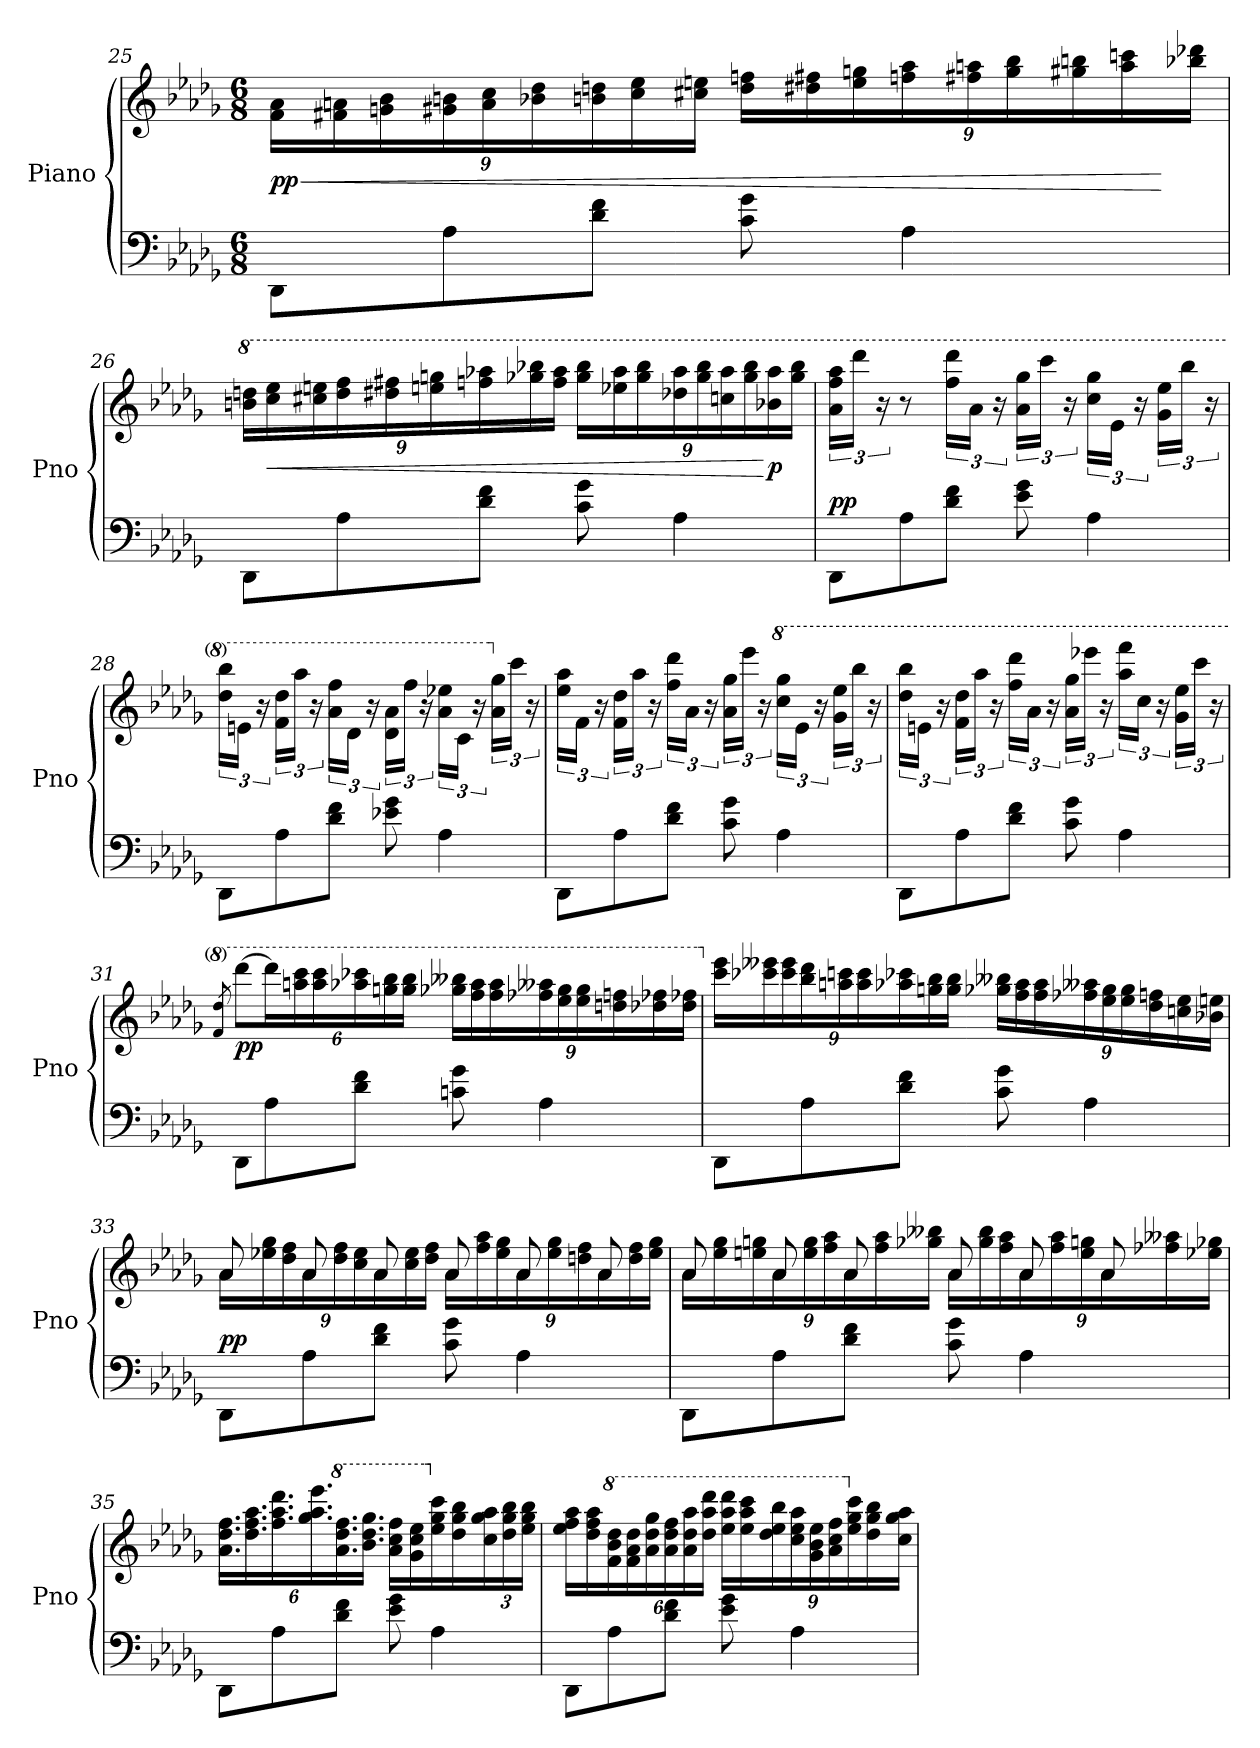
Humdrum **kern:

**kern	**kern	**dynam
*part1	*part1	*part1
*staff2	*staff1	*staff1/2
*I"Piano	*	*
*I'Pno	*	*
!!LO:LB:g=z
*clefF4	*clefG2	*
*k[b-e-a-d-g-]	*k[b-e-a-d-g-]	*
*M6/8	*M6/8	*
*	*Xbrackettup	*
=25	=25	=25
!	!	!LO:HP:b
!	!	!LO:DY:n=1:b
8DD-\L	24f\ 24a-\LL	< pp
.	24f#X\ 24an\	.
.	24gn\ 24b-\	.
8A-\	24g#X\ 24bn\	.
.	24a\ 24cc\	.
.	24b-X\ 24dd-\	.
8d-\ 8f\J	24bn\ 24ddn\	.
.	24cc\ 24ee-\	.
.	24cc#X\ 24een\JJ	.
8c\ 8g-\	24dd\ 24ffn\LL	.
.	24dd#X\ 24ff#X\	.
.	24ee\ 24ggn\	.
4A-\	24ffn\ 24aa-\	.
.	24ff#X\ 24aan\	.
.	24gg\ 24bb-\	.
.	24gg#X\ 24bbn\	.
.	24aa\ 24cccn\	.
.	24bb-X\ 24ddd-X\JJ	[
=26	=26	=26
*	*8va	*
8DD-\L	24bbn\ 24dddn\LL	.
!	!	!LO:HP:b
.	24ccc\ 24eee-\	<
.	24ccc#X\ 24eeen\	.
8A-\	24ddd\ 24fff\	.
.	24ddd#X\ 24fff#X\	.
.	24eeen\ 24gggn\	.
8d-\ 8f\J	24fffn\ 24aaa-X\	.
.	24ggg-X\ 24bbb-X\	.
.	24fff\ 24aaa-\JJ	.
8c\ 8g-\	24ggg-\ 24bbb-\LL	.
.	24eee-X\ 24aaa-\	.
.	24ggg-\ 24bbb-\	.
4A-\	24ddd-X\ 24aaa-\	.
.	24ggg-\ 24bbb-\	.
.	24cccn\ 24aaa-\	.
.	24ggg-\ 24bbb-\	.
!	!	!LO:DY:n=1:b
.	24bb-X\ 24aaa-\	[ p
.	24ggg-\ 24bbb-\JJ	.
!!LO:LB:g=z
=27	=27	=27
*	*brackettup	*
!	!	!LO:DY:a=2
8DD-\L	24aa-\ 24fff\ 24aaa-\LL	pp
.	24dddd-\JJ	.
.	24r	.
8A-\	8r	.
8d-\ 8f\J	24fff\ 24dddd-\LL	.
.	24aa-\JJ	.
.	24r	.
8e-\ 8g-\	24aa-\ 24ggg-\LL	.
.	24cccc\JJ	.
.	24r	.
4A-\	24ccc\ 24ggg-\LL	.
.	24ee-\JJ	.
.	24r	.
.	24gg-\ 24eee-\LL	.
.	24bbb-\JJ	.
.	24r	.
=28	=28	=28
8DD-\L	24ddd-\ 24bbb-\LL	.
.	24een\JJ	.
.	24r	.
8A-\	24ff\ 24ddd-\LL	.
.	24aaa-\JJ	.
.	24r	.
8d-\ 8f\J	24aa-\ 24fff\LL	.
.	24dd-\JJ	.
.	24r	.
8e-X\ 8g-\	24dd-\ 24aa-\LL	.
.	24fff\JJ	.
.	24r	.
4A-\	24aa-\ 24eee-X\LL	.
.	24cc\JJ	.
.	24r	.
*	*X8va	*
.	24a-\ 24gg-\LL	.
.	24ccc\JJ	.
.	24r	.
=29	=29	=29
8DD-\L	24ee-\ 24aa-\LL	.
.	24f\JJ	.
.	24r	.
8A-\	24f\ 24dd-\LL	.
.	24aa-\JJ	.
.	24r	.
8d-\ 8f\J	24ff\ 24ddd-\LL	.
.	24a-\JJ	.
.	24r	.
8c\ 8g-\	24a-\ 24gg-\LL	.
.	24eee-\JJ	.
.	24r	.
*	*8va	*
4A-\	24ccc\ 24ggg-\LL	.
.	24ee-\JJ	.
.	24r	.
.	24gg-\ 24eee-\LL	.
.	24bbb-\JJ	.
.	24r	.
!!LO:PB:g=z
=30	=30	=30
8DD-\L	24ddd-\ 24bbb-\LL	.
.	24een\JJ	.
.	24r	.
8A-\	24ff\ 24ddd-\LL	.
.	24aaa-\JJ	.
.	24r	.
8d-\ 8f\J	24fff\ 24dddd-\LL	.
.	24aa-\JJ	.
.	24r	.
8c\ 8g-\	24aa-\ 24ggg-\LL	.
.	24eeee-X\JJ	.
.	24r	.
4A-\	24aaa-\ 24ffff\LL	.
.	24ccc\JJ	.
.	24r	.
.	24gg-\ 24eee-\LL	.
.	24cccc\JJ	.
.	24r	.
=31	=31	=31
.	8qff/ 8qddd-/	.
!	!	!LO:DY:b
8DD-\L	[8dddd-\L	pp
*	*Xbrackettup	*
8A-\	24dddd-\L]	.
.	24aaan\ 24cccc\	.
.	24aaa\ 24cccc\	.
8d-\ 8f\J	24aaa-X\ 24cccc-X\	.
.	24gggn\ 24bbb-\	.
.	24ggg\ 24bbb-\JJ	.
8cn\ 8g-\	24ggg-X\ 24bbb--X\LL	.
.	24fff\ 24aaa-\	.
.	24fff\ 24aaa-\	.
4A-\	24fff-X\ 24aaa--X\	.
.	24eee-\ 24ggg-\	.
.	24eee-\ 24ggg-\	.
.	24dddn\ 24fffn\	.
.	24ddd-X\ 24fff-X\	.
.	24ddd-\ 24fff-X\JJ	.
!!LO:LB:g=z
=32	=32	=32
*	*X8va	*
8DD-\L	24ccc\ 24eee-\LL	.
.	24ccc-X\ 24eee--X\	.
.	24ccc-\ 24eee--\	.
8A-\	24bb-\ 24ddd-\	.
.	24aan\ 24cccn\	.
.	24aa\ 24ccc\	.
8d-\ 8f\J	24aa-X\ 24ccc-X\	.
.	24ggn\ 24bb-\	.
.	24gg\ 24bb-\JJ	.
8c\ 8g-\	24gg-X\ 24bb--X\LL	.
.	24ff\ 24aa-\	.
.	24ff\ 24aa-\	.
4A-\	24ff-X\ 24aa--X\	.
.	24ee-\ 24gg-\	.
.	24ee-\ 24gg-\	.
.	24dd-\ 24ffn\	.
.	24ccn\ 24ee-\	.
.	24b-X\ 24een\JJ	.
!!LO:LB:g=z
=33	=33	=33
*	*^	*
!	!	!	!LO:DY:a=2
8DD-\L	8a-/	24a-\LL	pp
.	.	24ee-X\ 24gg-\	.
.	.	24dd-\ 24ff\	.
8A-\	8a-/	24a-\	.
.	.	24dd-\ 24ff\	.
.	.	24cc\ 24ee-\	.
8d-\ 8f\J	8a-/	24a-\	.
.	.	24cc\ 24ee-\	.
.	.	24dd-\ 24ff\JJ	.
8c\ 8g-\	8a-/	24a-\LL	.
.	.	24ff\ 24aa-\	.
.	.	24ee-\ 24gg-\	.
4A-\	8a-/	24a-\	.
.	.	24ee-\ 24gg-\	.
.	.	24ddn\ 24ff\	.
.	8a-/	24a-\	.
.	.	24dd\ 24ff\	.
.	.	24ee-\ 24gg-\JJ	.
=34	=34	=34	=34
8DD-\L	8a-/	24a-\LL	.
.	.	24ee-\ 24gg-\	.
.	.	24een\ 24ggn\	.
8A-\	8a-/	24a-\	.
.	.	24ee\ 24gg\	.
.	.	24ff\ 24aa-\	.
8d-\ 8f\J	8a-/	24a-\	.
.	.	24ff\ 24aa-\	.
.	.	24gg-X\ 24bb--X\JJ	.
8c\ 8g-\	8a-/	24a-\LL	.
.	.	24gg-\ 24bb--\	.
.	.	24ff\ 24aa-\	.
4A-\	8a-/	24a-\	.
.	.	24ff\ 24aa-\	.
.	.	24ee\ 24ggn\	.
.	8a-/	24a-\	.
.	.	24ff-X\ 24aa--X\	.
.	.	24ee-X\ 24gg-X\JJ	.
*	*v	*v	*
!!LO:LB:g=z
=35	=35	=35
8DD-\L	24.a-\ 24.dd-\ 24.ff\LL	.
.	24.dd-\ 24.ff\ 24.aa-\	.
8A-\	24.ff\ 24.aa-\ 24.ddd-\	.
.	24.gg-\ 24.aa-\ 24.eee-\	.
*	*8va	*
8d-\ 8f\J	24.aa-\ 24.ddd-\ 24.fff\	.
.	24.bb-\ 24.ddd-\ 24.ggg-\JJ	.
8e-\ 8g-\	16aa-\ 16ccc\ 16fff\LL	.
.	16gg-\ 16ccc\ 16eee-\	.
*	*X8va	*
4A-\	16ee-\ 16gg-\ 16ccc\	.
.	16dd-\ 16gg-\ 16bb-\	.
.	24cc\ 24gg-\ 24aa-\	.
.	24dd-\ 24gg-\ 24bb-\	.
.	24ee-\ 24gg-\ 24bb-\JJ	.
=36	=36	=36
8DD-\L	16ee-\ 16ff\ 16aa-\LL	.
.	16dd-\ 16ff\ 16aa-\	.
*	*8va	*
8A-\	24ff\ 24bb-\ 24ddd-\	.
.	24ff\ 24aa-\ 24ddd-\	.
.	24aa-\ 24ddd-\ 24ggg-\	.
8d-\ 8f\J	24aa-\ 24ddd-\ 24fff\	.
.	24aa-\ 24ddd-\ 24aaa-\	.
.	24ddd-\ 24aaa-\ 24dddd-\JJ	.
8e-\ 8g-\	24eee-\ 24aaa-\ 24dddd-\LL	.
.	24eee-\ 24aaa-\ 24cccc\	.
.	24ddd-\ 24eee-\ 24bbb-\	.
4A-\	24ccc\ 24eee-\ 24aaa-\	.
.	24gg-\ 24bb-\ 24eee-\	.
.	24aa-\ 24ccc\ 24fff\	.
*	*X8va	*
.	24ee-\ 24gg-\ 24ccc\	.
.	24dd-\ 24gg-\ 24bb-\	.
.	24cc\ 24gg-\ 24aa-\JJ	.
=	=	=
*-	*-	*-
